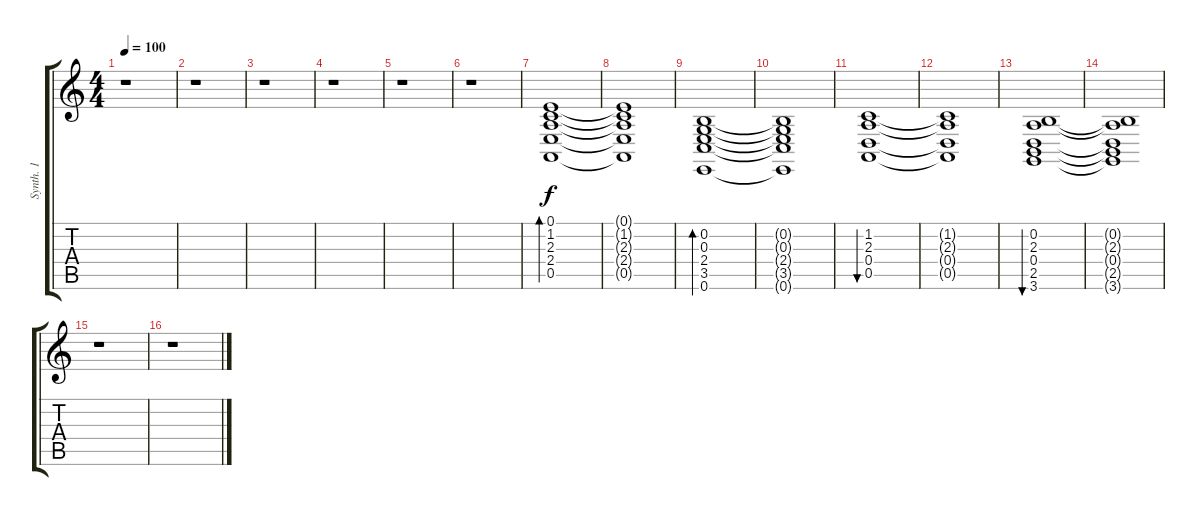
\track ("Synth. 1" "Synth. 1") {instrument stringensemble1}
\staff {score tabs}
\tuning (E4 B3 G3 D3 A2 E2) {hide}
\ts (4 4)
\tempo 100
\clef g2
\ks c
r.1{dy f instrument stringensemble1} |
r.1 |
r.1 |
r.1 |
r.1 |
r.1 |
(0.1 1.2 2.3 2.4 0.5).1{bd 480} |
(0.1{t} 1.2{t} 2.3{t} 2.4{t} 0.5{t}).1 |
(0.2 0.3 2.4 3.5 0.6).1{bd 480} |
(0.2{t} 0.3{t} 2.4{t} 3.5{t} 0.6{t}).1 |
(1.2 2.3 0.4 0.5).1{bu 480} |
(1.2{t} 2.3{t} 0.4{t} 0.5{t}).1 |
(0.2 2.3 0.4 2.5 3.6).1{bu 480} |
(0.2{t} 2.3{t} 0.4{t} 2.5{t} 3.6{t}).1 |
r.1 |
r.1
